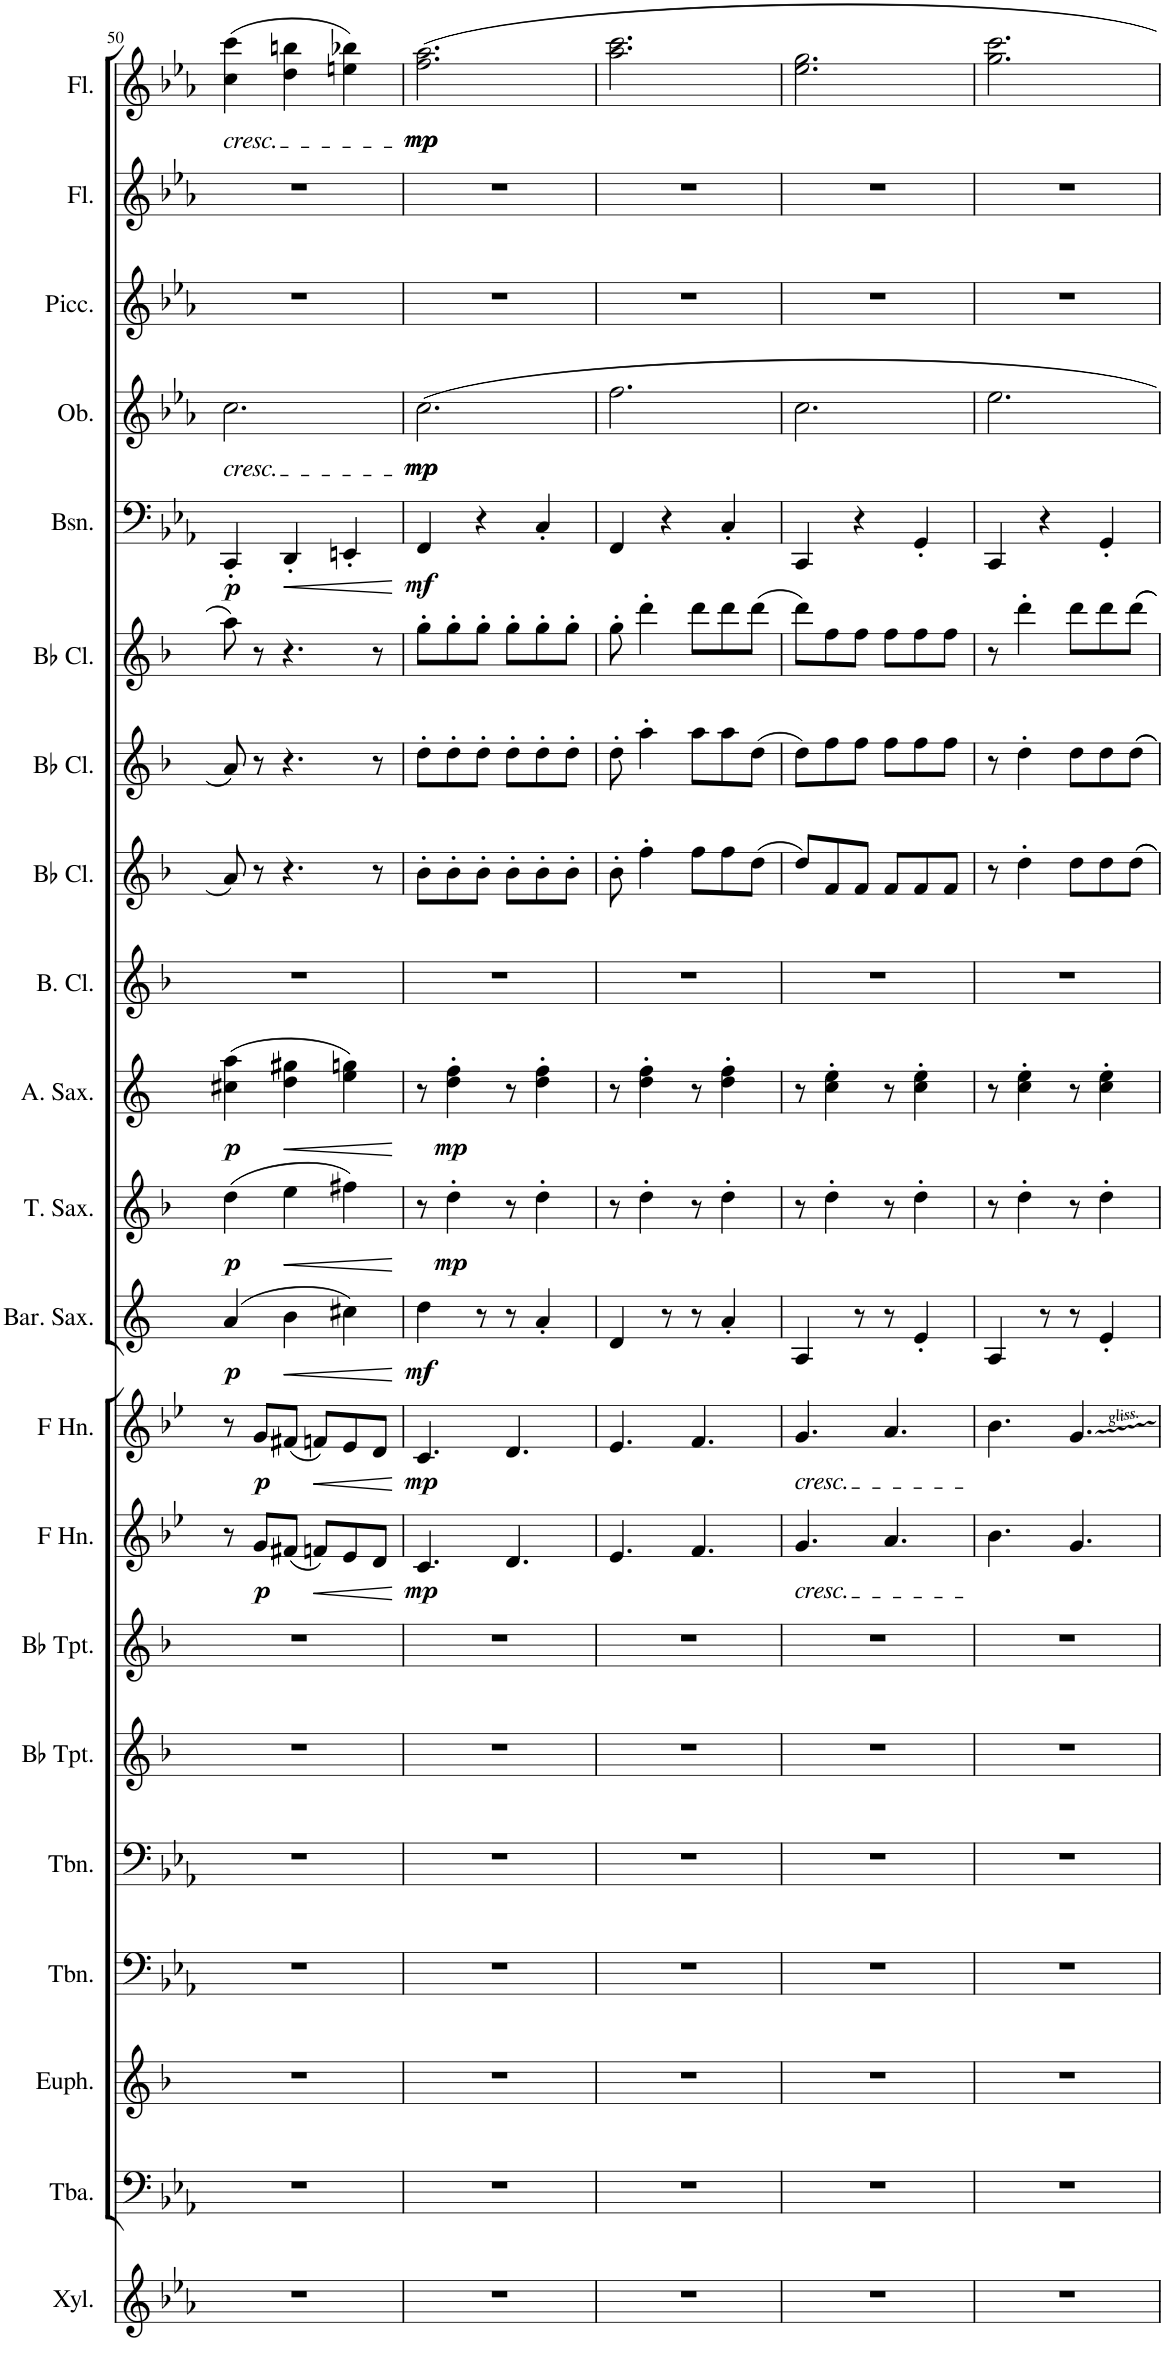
**kern	**kern	**kern	**kern	**kern	**kern	**kern	**kern	**dynam	**kern	**dynam	**kern	**dynam	**kern	**dynam	**kern	**dynam	**kern	**kern	**kern	**kern	**kern	**dynam	**kern	**dynam	**kern	**kern	**kern	**dynam
*part21	*part20	*part19	*part18	*part17	*part16	*part15	*part14	*part14	*part13	*part13	*part12	*part12	*part11	*part11	*part10	*part10	*part9	*part8	*part7	*part6	*part5	*part5	*part4	*part4	*part3	*part2	*part1	*part1
*staff21	*staff20	*staff19	*staff18	*staff17	*staff16	*staff15	*staff14	*staff14	*staff13	*staff13	*staff12	*staff12	*staff11	*staff11	*staff10	*staff10	*staff9	*staff8	*staff7	*staff6	*staff5	*staff5	*staff4	*staff4	*staff3	*staff2	*staff1	*staff1
*I"Xylophone	*I"Tuba	*I"Eufonio	*I"Trombon 3	*I"Trombon 1-2	*I"Trompeta Bb 3	*I"Trompeta Bb 1-2	*I"Corno Fa 3	*	*I"Corno Fa 1-2	*	*I"Saxofon Baritono	*	*I"Saxofon Tenor	*	*I"Saxofon alto	*	*I"Clarinete bajo	*I"Clarinete Bb 3	*I"Clarinete Bb 2	*I"Clarinete Bb 1	*I"Fagot	*	*I"Oboe	*	*I"Piccolo	*I"Flauta 3	*I"Flauta 1-2	*
*I'Xyl.	*I'Tba.	*	*I'Tbn.	*I'Tbn.	*	*	*	*	*	*	*	*	*	*	*	*	*	*	*	*	*	*	*I'Ob.	*	*I'Picc.	*I'Fl.	*I'Fl.	*
!!LO:PB:g=z
*clefG2	*clefF4	*clefG2	*clefF4	*clefF4	*clefG2	*clefG2	*clefG2	*	*clefG2	*	*clefG2	*	*clefG2	*	*clefG2	*	*clefG2	*clefG2	*clefG2	*clefG2	*clefF4	*	*clefG2	*	*clefG2	*clefG2	*clefG2	*
*Trd-7c-12	*	*Trd8c14	*	*	*Trd1c2	*Trd1c2	*Trd4c7	*	*Trd4c7	*	*Trd12c21	*	*Trd8c14	*	*Trd5c9	*	*Trd8c14	*Trd1c2	*Trd1c2	*Trd1c2	*	*	*	*	*Trd-7c-12	*	*	*
*k[b-e-a-]	*k[b-e-a-]	*k[b-]	*k[b-e-a-]	*k[b-e-a-]	*k[b-]	*k[b-]	*k[b-e-]	*	*k[b-e-]	*	*k[]	*	*k[b-]	*	*k[]	*	*k[b-]	*k[b-]	*k[b-]	*k[b-]	*k[b-e-a-]	*	*k[b-e-a-]	*	*k[b-e-a-]	*k[b-e-a-]	*k[b-e-a-]	*
*M6/8	*M6/8	*M6/8	*M6/8	*M6/8	*M6/8	*M6/8	*M6/8	*	*M6/8	*	*M6/8	*	*M6/8	*	*M6/8	*	*M6/8	*M6/8	*M6/8	*M6/8	*M6/8	*	*M6/8	*	*M6/8	*M6/8	*M6/8	*
=50	=50	=50	=50	=50	=50	=50	=50	=50	=50	=50	=50	=50	=50	=50	=50	=50	=50	=50	=50	=50	=50	=50	=50	=50	=50	=50	=50	=50
!	!	!	!	!	!	!	!	!	!	!	!	!	!	!	!	!	!	!	!	!	!	!	!	!	!	!	!LO:TX:b:i:t=cresc.	!
!	!	!	!	!	!	!	!	!	!	!	!	!	!	!	!	!	!	!	!	!	!	!	!LO:TX:b:i:t=cresc.	!	!	!	!	!
!	!	!	!	!	!	!	!	!	!	!	!	!LO:DY:b	!	!LO:DY:b	!	!LO:DY:b	!	!	!	!	!	!LO:DY:b	!	!	!	!	!	!
2.r	2.r	2.r	2.r	2.r	2.r	2.r	8r	.	8r	.	(4a/	p	(4dd\	p	(4cc#X\ 4aa\	p	2.r	8a/	8a/	8aa\	4CC'/	p	2.cc\	.	2.r	2.r	(4cc\ 4ccc\	.
!	!	!	!	!	!	!	!	!LO:DY:b	!	!LO:DY:b	!	!	!	!	!	!	!	!	!	!	!	!	!	!	!	!	!	!
.	.	.	.	.	.	.	8g/L	p	8g/L	p	.	.	.	.	.	.	.	8r	8r	8r	.	.	.	.	.	.	.	.
!	!	!	!	!	!	!	!	!	!	!	!	!LO:HP:b	!	!LO:HP:b	!	!LO:HP:b	!	!	!	!	!	!LO:HP:b	!	!	!	!	!	!
.	.	.	.	.	.	.	(8f#X/J	.	(8f#X/J	.	4b\	<	4ee\	<	4dd\ 4gg#X\	<	.	4.r	4.r	4.r	4DD'/	<	.	.	.	.	4dd\ 4bbn\	.
!	!	!	!	!	!	!	!	!LO:HP:b	!	!LO:HP:b	!	!	!	!	!	!	!	!	!	!	!	!	!	!	!	!	!	!
.	.	.	.	.	.	.	8fn/L)	<	8fn/L)	<	.	.	.	.	.	.	.	.	.	.	.	.	.	.	.	.	.	.
.	.	.	.	.	.	.	8e-/	.	8e-/	.	4cc#X\)	.	4ff#X\)	.	4ee\ 4ggn\)	.	.	.	.	.	4EEn'/	.	.	.	.	.	4een\ 4bb-X\)	.
.	.	.	.	.	.	.	8d/J	.	8d/J	.	.	.	.	.	.	.	.	8r	8r	8r	.	.	.	.	.	.	.	.
.	.	.	.	.	.	.	.	[	.	[	.	[	.	[	.	[	.	.	.	.	.	[	.	.	.	.	.	.
=51	=51	=51	=51	=51	=51	=51	=51	=51	=51	=51	=51	=51	=51	=51	=51	=51	=51	=51	=51	=51	=51	=51	=51	=51	=51	=51	=51	=51
!	!	!	!	!	!	!	!	!LO:DY:b	!	!LO:DY:b	!	!LO:DY:b	!	!	!	!	!	!	!	!	!	!LO:DY:b	!	!LO:DY:b	!	!	!	!
!	!	!	!	!	!	!	!	!	!	!	!	!	!	!	!	!	!	!	!	!	!	!	!	!LO:DY:n=1:b	!	!	!	!LO:DY:b
!	!	!	!	!	!	!	!	!	!	!	!	!	!	!	!	!	!	!	!	!	!	!	!	!	!	!	!	!LO:DY:n=1:b
2.r	2.r	2.r	2.r	2.r	2.r	2.r	4.c/	mp	4.c/	mp	4dd\	mf	8r	.	8r	.	2.r	8b-'\L	8dd'\L	8gg'\L	4FF/	mf	2.cc\	mp mp	2.r	2.r	2.ff\ 2.aa-\	mp mp
!	!	!	!	!	!	!	!	!	!	!	!	!	!	!LO:DY:b	!	!LO:DY:b	!	!	!	!	!	!	!	!	!	!	!	!
.	.	.	.	.	.	.	.	.	.	.	.	.	4dd'\	mp	4dd\' 4ff\'	mp	.	8b-'\	8dd'\	8gg'\	.	.	.	.	.	.	.	.
.	.	.	.	.	.	.	.	.	.	.	8r	.	.	.	.	.	.	8b-'\J	8dd'\J	8gg'\J	4r	.	.	.	.	.	.	.
.	.	.	.	.	.	.	4.d/	.	4.d/	.	8r	.	8r	.	8r	.	.	8b-'\L	8dd'\L	8gg'\L	.	.	.	.	.	.	.	.
.	.	.	.	.	.	.	.	.	.	.	4a'/	.	4dd'\	.	4dd\' 4ff\'	.	.	8b-'\	8dd'\	8gg'\	4C'/	.	.	.	.	.	.	.
.	.	.	.	.	.	.	.	.	.	.	.	.	.	.	.	.	.	8b-'\J	8dd'\J	8gg'\J	.	.	.	.	.	.	.	.
=52	=52	=52	=52	=52	=52	=52	=52	=52	=52	=52	=52	=52	=52	=52	=52	=52	=52	=52	=52	=52	=52	=52	=52	=52	=52	=52	=52	=52
2.r	2.r	2.r	2.r	2.r	2.r	2.r	4.e-/	.	4.e-/	.	4d/	.	8r	.	8r	.	2.r	8b-'\	8dd'\	8gg'\	4FF/	.	2.ff\	.	2.r	2.r	2.aa-\ 2.ccc\	.
.	.	.	.	.	.	.	.	.	.	.	.	.	4dd'\	.	4dd\' 4ff\'	.	.	4ff'\	4aa'\	4ddd'\	.	.	.	.	.	.	.	.
.	.	.	.	.	.	.	.	.	.	.	8r	.	.	.	.	.	.	.	.	.	4r	.	.	.	.	.	.	.
.	.	.	.	.	.	.	4.f/	.	4.f/	.	8r	.	8r	.	8r	.	.	8ff\L	8aa\L	8ddd\L	.	.	.	.	.	.	.	.
.	.	.	.	.	.	.	.	.	.	.	4a'/	.	4dd'\	.	4dd\' 4ff\'	.	.	8ff\	8aa\	8ddd\	4C'/	.	.	.	.	.	.	.
.	.	.	.	.	.	.	.	.	.	.	.	.	.	.	.	.	.	(8dd\J	(8dd\J	(8ddd\J	.	.	.	.	.	.	.	.
=53	=53	=53	=53	=53	=53	=53	=53	=53	=53	=53	=53	=53	=53	=53	=53	=53	=53	=53	=53	=53	=53	=53	=53	=53	=53	=53	=53	=53
!	!	!	!	!	!	!	!	!	!LO:TX:b:i:t=cresc.	!	!	!	!	!	!	!	!	!	!	!	!	!	!	!	!	!	!	!
!	!	!	!	!	!	!	!LO:TX:b:i:t=cresc.	!	!	!	!	!	!	!	!	!	!	!	!	!	!	!	!	!	!	!	!	!
2.r	2.r	2.r	2.r	2.r	2.r	2.r	4.g/	.	4.g/	.	4A/	.	8r	.	8r	.	2.r	8dd/L)	8dd\L)	8ddd\L)	4CC/	.	2.cc\	.	2.r	2.r	2.ee-\ 2.gg\	.
.	.	.	.	.	.	.	.	.	.	.	.	.	4dd'\	.	4cc\' 4ee\'	.	.	8f/	8ff\	8ff\	.	.	.	.	.	.	.	.
.	.	.	.	.	.	.	.	.	.	.	8r	.	.	.	.	.	.	8f/J	8ff\J	8ff\J	4r	.	.	.	.	.	.	.
.	.	.	.	.	.	.	4.a/	.	4.a/	.	8r	.	8r	.	8r	.	.	8f/L	8ff\L	8ff\L	.	.	.	.	.	.	.	.
.	.	.	.	.	.	.	.	.	.	.	4e'/	.	4dd'\	.	4cc\' 4ee\'	.	.	8f/	8ff\	8ff\	4GG'/	.	.	.	.	.	.	.
.	.	.	.	.	.	.	.	.	.	.	.	.	.	.	.	.	.	8f/J	8ff\J	8ff\J	.	.	.	.	.	.	.	.
=54	=54	=54	=54	=54	=54	=54	=54	=54	=54	=54	=54	=54	=54	=54	=54	=54	=54	=54	=54	=54	=54	=54	=54	=54	=54	=54	=54	=54
2.r	2.r	2.r	2.r	2.r	2.r	2.r	4.b-\	.	4.b-\	.	4A/	.	8r	.	8r	.	2.r	8r	8r	8r	4CC/	.	2.ee-\	.	2.r	2.r	2.gg\ 2.ccc\	.
.	.	.	.	.	.	.	.	.	.	.	.	.	4dd'\	.	4cc\' 4ee\'	.	.	4dd'\	4dd'\	4ddd'\	.	.	.	.	.	.	.	.
.	.	.	.	.	.	.	.	.	.	.	8r	.	.	.	.	.	.	.	.	.	4r	.	.	.	.	.	.	.
.	.	.	.	.	.	.	4.g/	.	4.g/	.	8r	.	8r	.	8r	.	.	8dd\L	8dd\L	8ddd\L	.	.	.	.	.	.	.	.
.	.	.	.	.	.	.	.	.	.	.	4e'/	.	4dd'\	.	4cc\' 4ee\'	.	.	8dd\	8dd\	8ddd\	4GG'/	.	.	.	.	.	.	.
.	.	.	.	.	.	.	.	.	.	.	.	.	.	.	.	.	.	8dd\J	8dd\J	8ddd\J	.	.	.	.	.	.	.	.
=	=	=	=	=	=	=	=	=	=	=	=	=	=	=	=	=	=	=	=	=	=	=	=	=	=	=	=	=
*-	*-	*-	*-	*-	*-	*-	*-	*-	*-	*-	*-	*-	*-	*-	*-	*-	*-	*-	*-	*-	*-	*-	*-	*-	*-	*-	*-	*-
